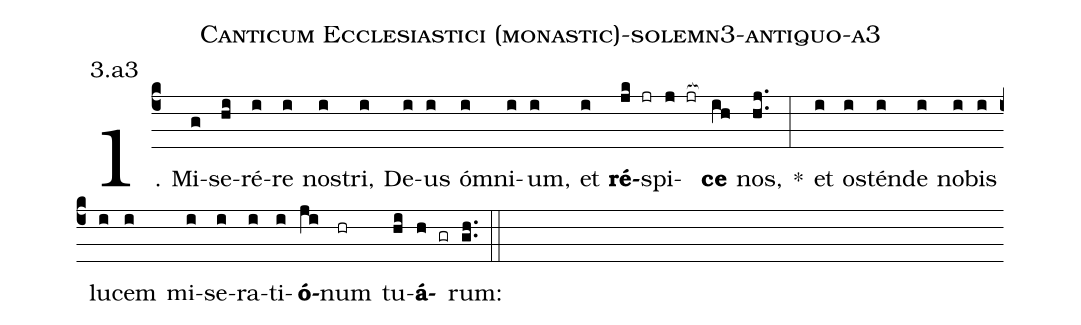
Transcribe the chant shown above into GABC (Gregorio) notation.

name: Canticum Ecclesiastici (monastic)-solemn3-antiquo-a3;
annotation: 3.a3;
%%
(c4)1. Mi(g)se(hi)ré(i)re(i) nos(i)tri,(i) De(i)us(i) óm(i)ni(i)um,(i) et(i) <b>ré</b>(jk jr)spi(j jr[ocb:1{])<b>ce</b>(ih[ocb:0}]) nos,(hj..) *(:) et(i) os(i)tén(i)de(i) no(i)bis(i) lu(i)cem(i) mi(i)se(i)ra(i)ti(i)<b>ó</b>(ji)num(hr) tu(hi)<b>á</b>(h gr)rum:(gh..) (::)
